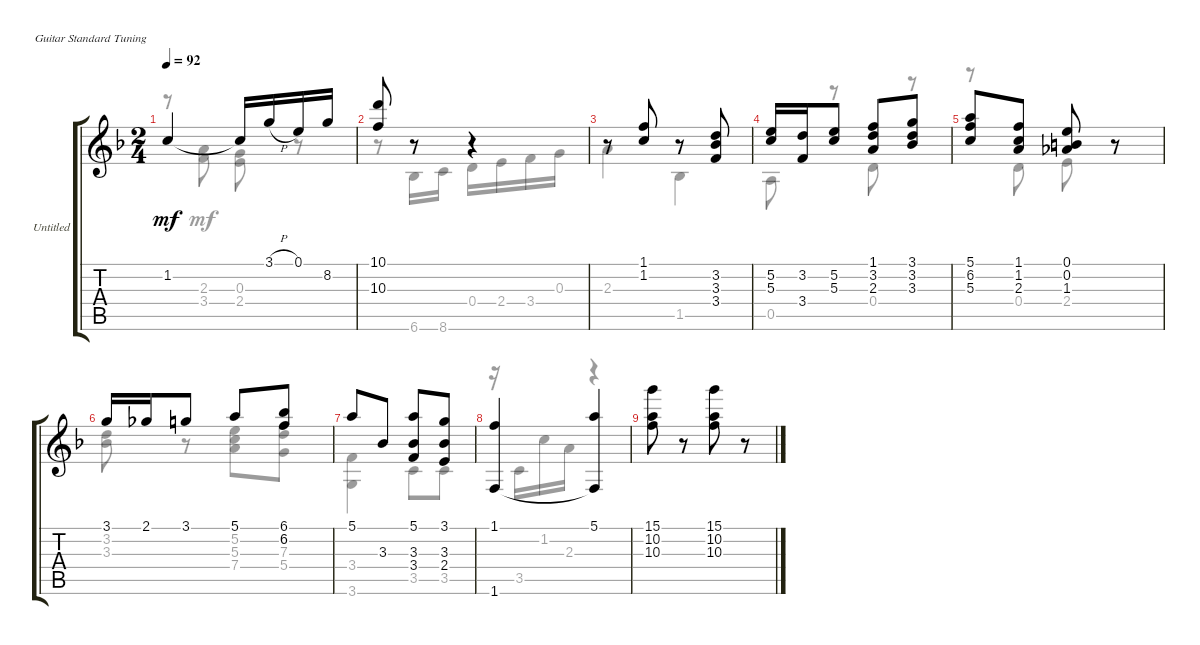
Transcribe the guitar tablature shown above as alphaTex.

\bracketExtendMode groupsimilarinstruments
\firstSystemTrackNameOrientation horizontal
\otherSystemsTrackNameOrientation horizontal
\track ("Untitled" "Untitled") {instrument acousticguitarnylon}
\staff {score tabs}
\tuning (E4 B3 G3 D3 A2 E2)
\voice
\ts (2 4)
\tempo 92
\clef g2
\ks dminor
1.2.4{dy mf} 1.2{t}.16 3.1{h}.16 0.1.16 8.2.16 |
(10.1 10.3).8 r.8 r.4 |
r.8 (1.1 1.2).8 r.8 (3.2 3.3 3.4).8 |
(5.2 5.3).16 (3.2 3.4).16 (5.2 5.3).8 (1.1 3.2 2.3).8 (3.1 3.2 3.3).8 |
(5.1 6.2 5.3).8 (1.1 1.2 2.3).8 (0.1 0.2 1.3).8 r.8 |
3.1.16 2.1.16 3.1.8 5.1.8 (6.1 6.2).8 |
5.1.8 3.3.8 (5.1 3.3 3.4).8 (3.1 3.3 2.4).8 |
(1.1 1.6).4 (5.1 1.6{t}).4 |
(15.1 10.2 10.3).8 r.8 (15.1 10.2 10.3).8 r.8
\voice
\clef g2
\ottava regular
\simile none
\ks dminor
r.8{dy mf} (2.3 3.4).8 (0.3 2.4).8 r.8 |
r.8 6.6.16 8.6.16 0.4.16 2.4.16 3.4.16 0.3.16 |
2.3.4 1.5.4 |
0.5.8 r.8 0.4.8 r.8 |
r.8 0.4.8 2.4.8 r.8 |
(3.2 3.3).8 r.8 (5.2 5.3 7.4).8 (6.2 7.3 5.4).8 |
(3.4 3.6).4 3.5.8 3.5.8 |
r.16 3.5.16 1.2.16 2.3.16 r.4 |
